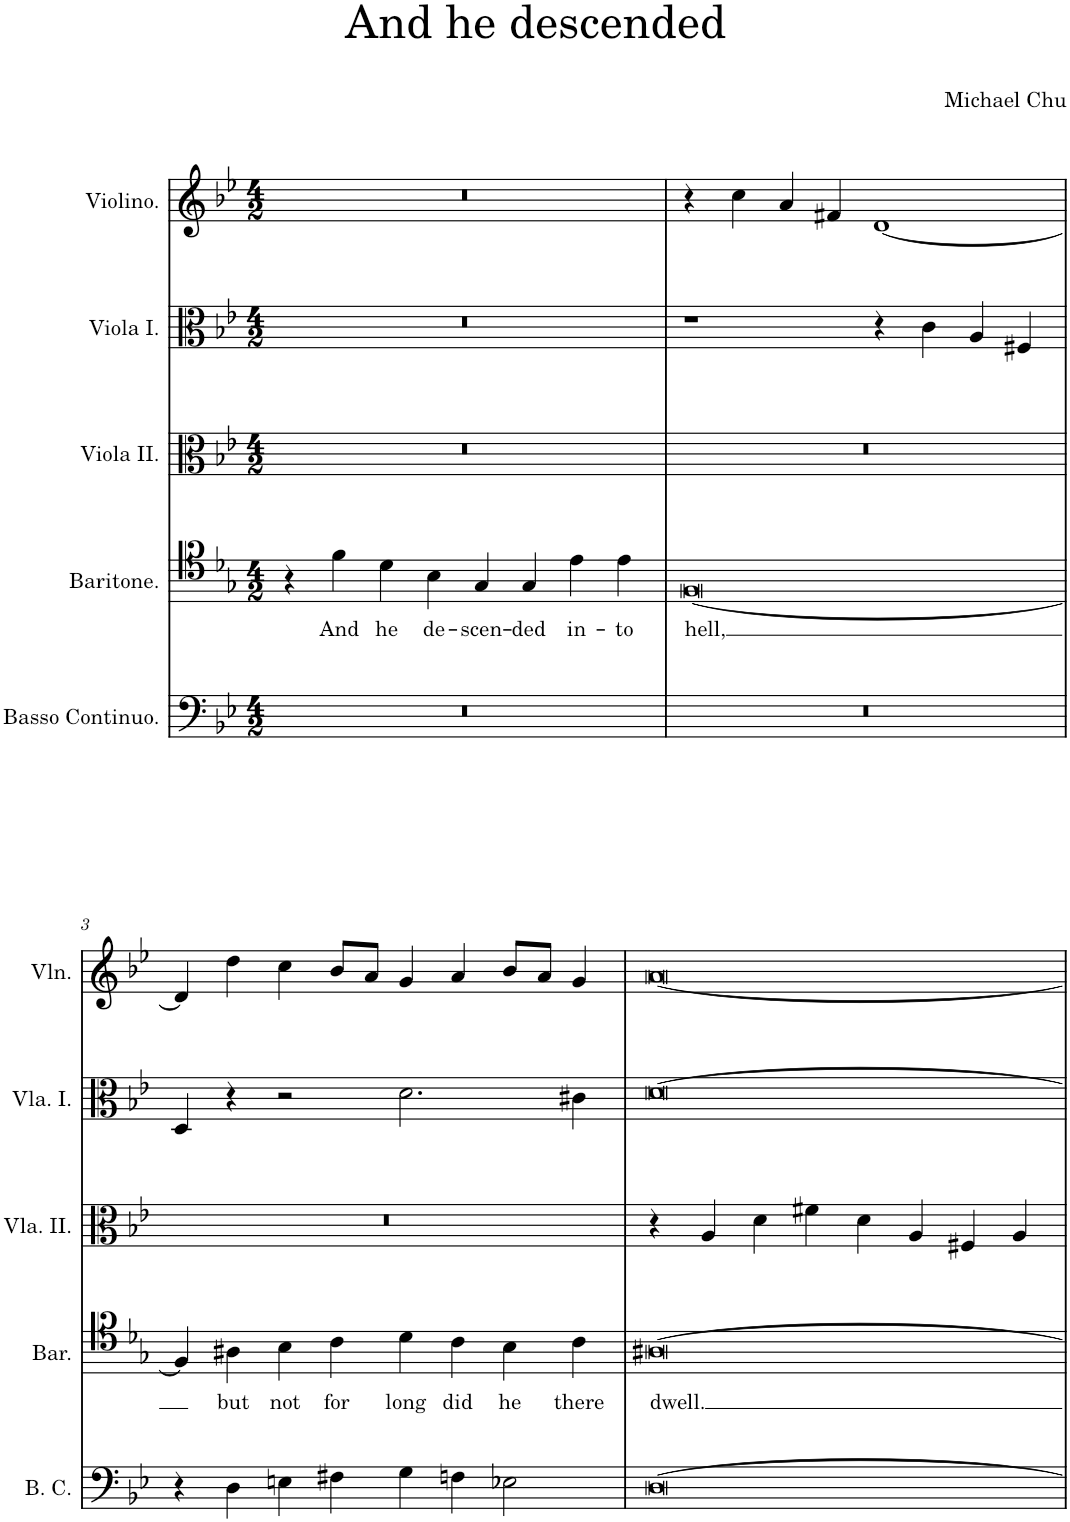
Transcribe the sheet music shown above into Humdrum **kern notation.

**kern	**kern	**text	**kern	**kern	**kern
*part5	*part4	*part4	*part3	*part2	*part1
*staff5	*staff4	*staff4	*staff3	*staff2	*staff1
*I"Basso Continuo.	*I"Baritone.	*	*I"Viola II.	*I"Viola I.	*I"Violino.
*I'B. C.	*I'Bar.	*	*I'Vla. II.	*I'Vla. I.	*I'Vln.
*clefF4	*clefC5	*	*clefC3	*clefC3	*clefG2
*k[b-e-]	*k[b-e-]	*	*k[b-e-]	*k[b-e-]	*k[b-e-]
*M4/2	*M4/2	*	*M4/2	*M4/2	*M4/2
=1	=1	=1	=1	=1	=1
0r	4r	.	0r	0r	0r
!	!	!LO:LY:b	!	!	!
.	4d\	And	.	.	.
!	!	!LO:LY:b	!	!	!
.	4B-\	he	.	.	.
!	!	!LO:LY:b	!	!	!
.	4G\	de-	.	.	.
!	!	!LO:LY:b	!	!	!
.	4E-/	-scen-	.	.	.
!	!	!LO:LY:b	!	!	!
.	4E-/	-ded	.	.	.
!	!	!LO:LY:b	!	!	!
.	4c\	in-	.	.	.
!	!	!LO:LY:b	!	!	!
.	4c\	-to	.	.	.
=2	=2	=2	=2	=2	=2
!	!	!LO:LY:b	!	!	!
0r	[0D	hell,	0r	1r	4r
.	.	.	.	.	4cc\
.	.	.	.	.	4a/
.	.	.	.	.	4f#X/
.	.	.	.	4r	[1d
.	.	.	.	4c\	.
.	.	.	.	4A/	.
.	.	.	.	4F#X/	.
!!LO:LB:g=z
=3	=3	=3	=3	=3	=3
4r	4D/]	.	0r	4D/	4d/]
!	!	!LO:LY:b	!	!	!
4D\	4F#X\	but	.	4r	4dd\
!	!	!LO:LY:b	!	!	!
4En\	4G\	not	.	2r	4cc\
!	!	!LO:LY:b	!	!	!
4F#X\	4A\	for	.	.	8b-/L
.	.	.	.	.	8a/J
!	!	!LO:LY:b	!	!	!
4G\	4B-\	long	.	2.d\	4g/
!	!	!LO:LY:b	!	!	!
4Fn\	4A\	did	.	.	4a/
!	!	!LO:LY:b	!	!	!
2E-X\	4G\	he	.	.	8b-/L
.	.	.	.	.	8a/J
!	!	!LO:LY:b	!	!	!
.	4A\	there	.	4c#X\	4g/
=4	=4	=4	=4	=4	=4
!	!	!LO:LY:b	!	!	!
[0D	[0F#X	dwell.	4r	[0d	[0a
.	.	.	4A/	.	.
.	.	.	4d\	.	.
.	.	.	4f#X\	.	.
.	.	.	4d\	.	.
.	.	.	4A/	.	.
.	.	.	4F#X/	.	.
.	.	.	4A/	.	.
=	=	=	=	=	=
*-	*-	*-	*-	*-	*-
